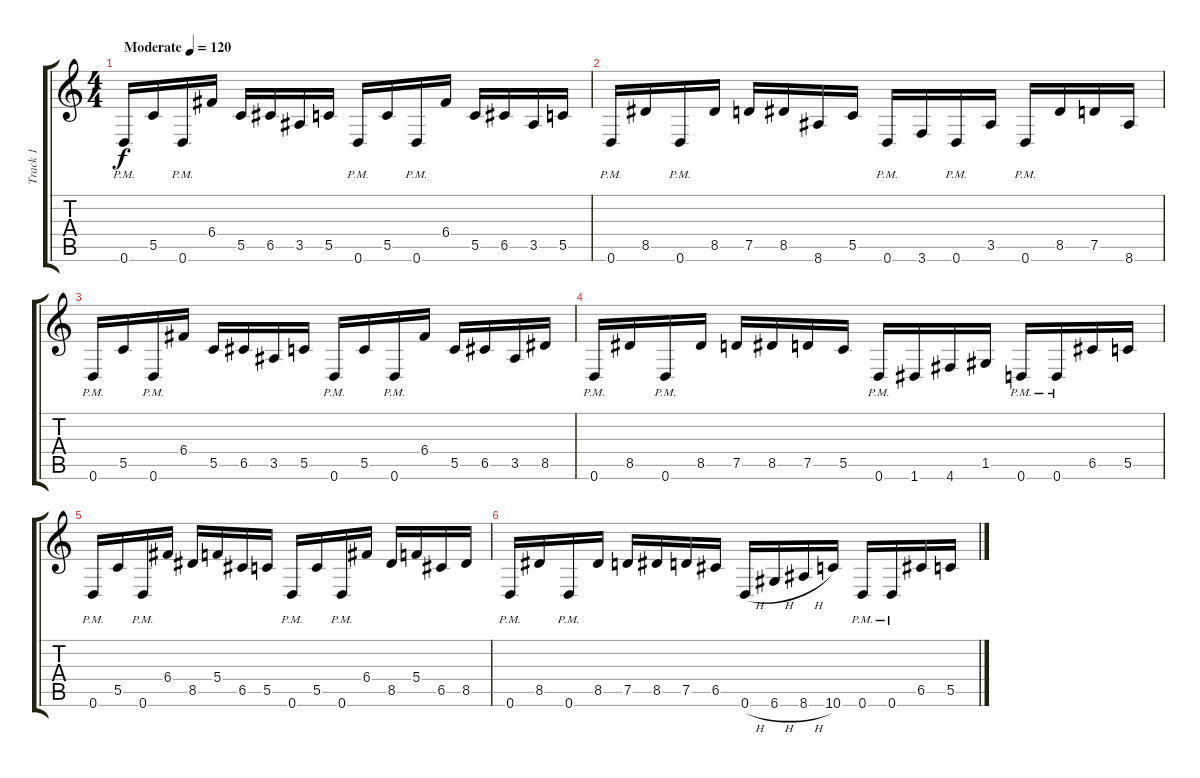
\track ("Track 1" "Track 1") {instrument distortionguitar}
\staff {score tabs}
\tuning (D4 A3 F3 C3 G2 D2) {hide}
\ts (4 4)
\tempo (120 "Moderate")
\clef g2
\ks c
0.6{pm}.16{dy f instrument distortionguitar} 5.5.16 0.6{pm}.16 6.4.16 5.5.16 6.5.16 3.5.16 5.5.16 0.6{pm}.16 5.5.16 0.6{pm}.16 6.4.16 5.5.16 6.5.16 3.5.16 5.5.16 |
0.6{pm}.16 8.5.16 0.6{pm}.16 8.5.16 7.5.16 8.5.16 8.6.16 5.5.16 0.6{pm}.16 3.6.16 0.6{pm}.16 3.5.16 0.6{pm}.16 8.5.16 7.5.16 8.6.16 |
0.6{pm}.16 5.5.16 0.6{pm}.16 6.4.16 5.5.16 6.5.16 3.5.16 5.5.16 0.6{pm}.16 5.5.16 0.6{pm}.16 6.4.16 5.5.16 6.5.16 3.5.16 8.5.16 |
0.6{pm}.16 8.5.16 0.6{pm}.16 8.5.16 7.5.16 8.5.16 7.5.16 5.5.16 0.6{pm}.16 1.6.16 4.6.16 1.5.16 0.6{pm}.16 0.6{pm}.16 6.5.16 5.5.16 |
0.6{pm}.16 5.5.16 0.6{pm}.16 6.4.16 8.5.16 5.4.16 6.5.16 5.5.16 0.6{pm}.16 5.5.16 0.6{pm}.16 6.4.16 8.5.16 5.4.16 6.5.16 8.5.16 |
0.6{pm}.16 8.5.16 0.6{pm}.16 8.5.16 7.5.16 8.5.16 7.5.16 6.5.16 0.6{h}.16 6.6{h}.16 8.6{h}.16 10.6.16 0.6{pm}.16 0.6{pm}.16 6.5.16 5.5.16
